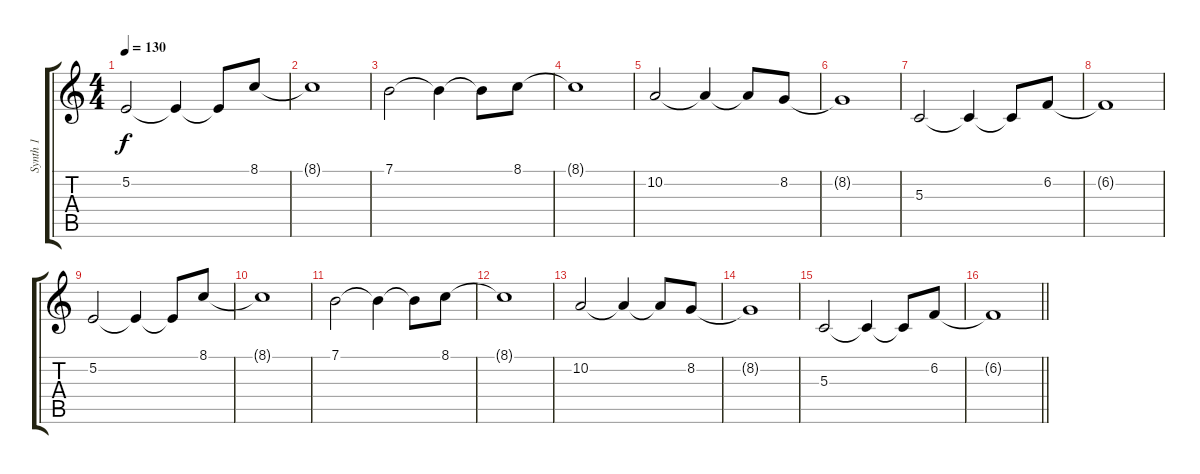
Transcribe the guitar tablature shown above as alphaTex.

\track ("Synth 1" "Synth 1") {instrument fx7echoes}
\staff {score tabs}
\tuning (E4 B3 G3 D3 A2 E2) {hide}
\ts (4 4)
\tempo 130
\clef g2
\ks c
5.2.2{dy f} 5.2{t}.4 5.2{t}.8 8.1.8 |
8.1{t}.1 |
7.1.2 7.1{t}.4 7.1{t}.8 8.1.8 |
8.1{t}.1 |
10.2.2 10.2{t}.4 10.2{t}.8 8.2.8 |
8.2{t}.1 |
5.3.2 5.3{t}.4 5.3{t}.8 6.2.8 |
6.2{t}.1 |
5.2.2 5.2{t}.4 5.2{t}.8 8.1.8 |
8.1{t}.1 |
7.1.2 7.1{t}.4 7.1{t}.8 8.1.8 |
8.1{t}.1 |
10.2.2 10.2{t}.4 10.2{t}.8 8.2.8 |
8.2{t}.1 |
5.3.2 5.3{t}.4 5.3{t}.8 6.2.8 |
\barLineRight lightlight
6.2{t}.1
